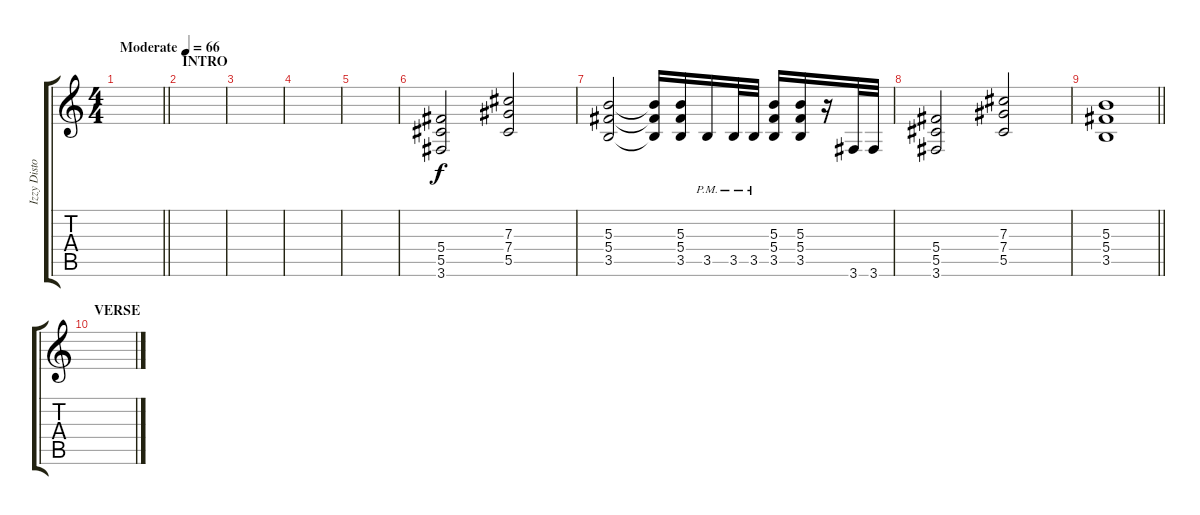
\track ("Izzy Distortion" "Izzy Disto") {instrument distortionguitar}
\staff {score tabs}
\tuning (Eb4 Bb3 Gb3 Db3 Ab2 Eb2) {hide}
\ts (4 4)
\tempo (66 "Moderate")
\clef g2
\barLineRight lightlight
\ks c
|
\section ("" "INTRO")
|
|
|
|
(5.4 5.5 3.6).2 (7.3 7.4 5.5).2 |
(5.3 5.4 3.5).2 (5.3{t} 5.4{t} 3.5{t}).16 (5.3 5.4 3.5).16 3.5{pm}.16 3.5{pm}.32 3.5{pm}.32 (5.3 5.4 3.5).16 (5.3 5.4 3.5).16 r.16 3.6.32 3.6.32 |
(5.4 5.5 3.6).2 (7.3 7.4 5.5).2 |
\barLineRight lightlight
(5.3 5.4 3.5).1 |
\section ("" "VERSE")
